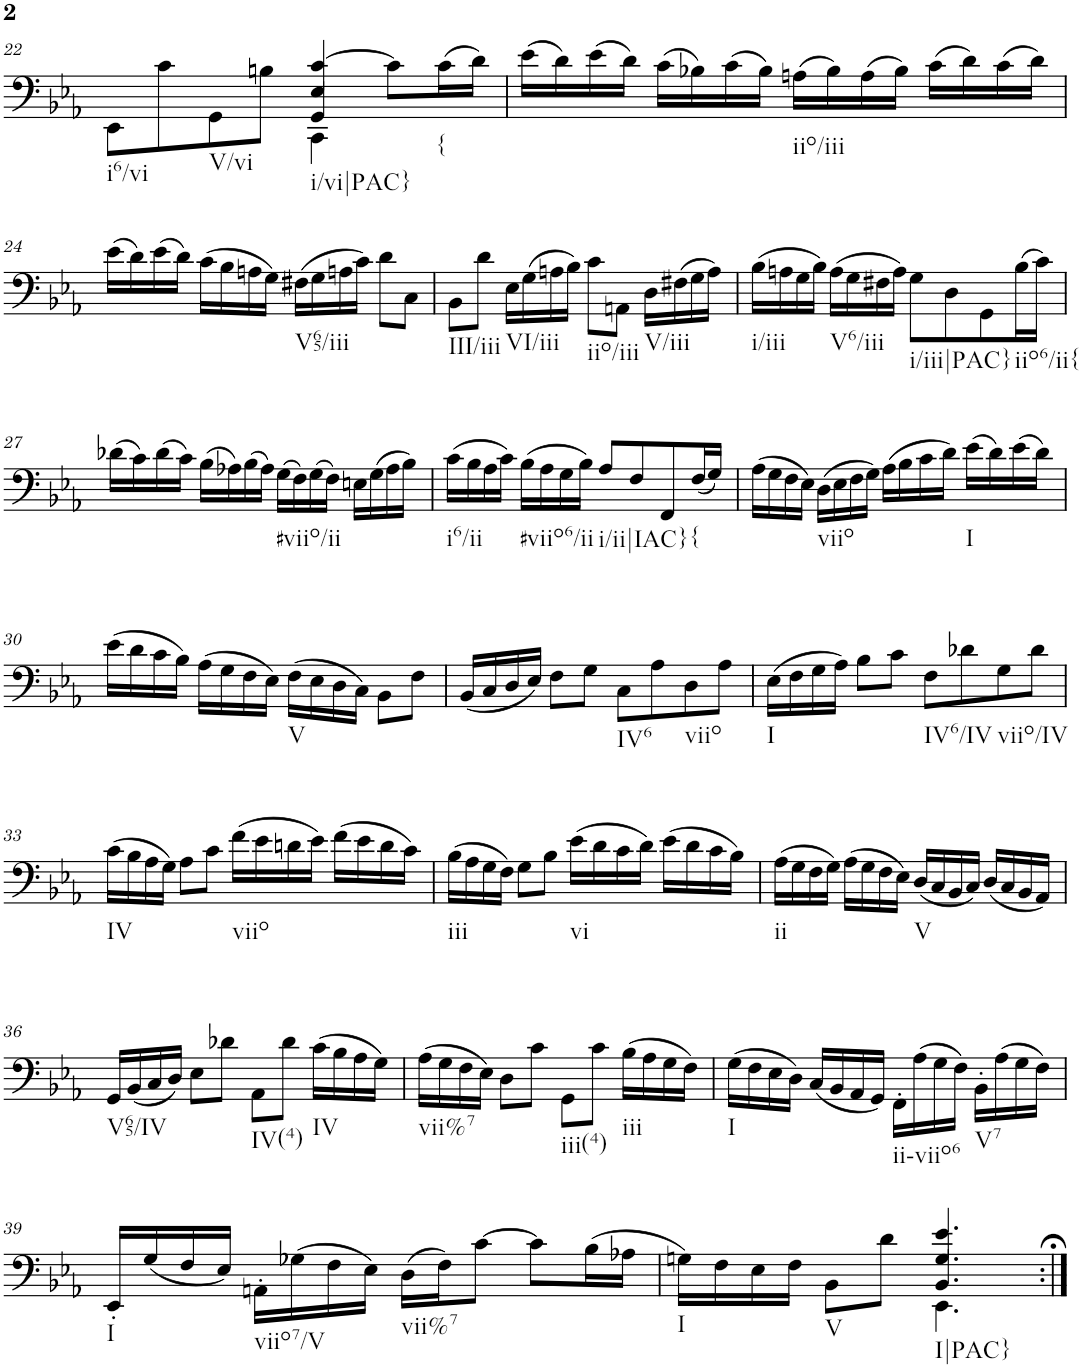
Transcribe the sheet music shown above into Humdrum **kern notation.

**kern
*part1
*staff1
*I"Piano
*I'Pno.
!!LO:PB:g=z
*clefF4
*k[b-e-a-]
*M2/2
*met(c|)
=22
*^
*	*^
*	*	*^
!LO:TX:b:t=i6/vi	!	!	!
8EE-\L	2ryy	2ryy	2ryy
8c\	.	.	.
!LO:TX:b:t=V/vi	!	!	!
8GG\	.	.	.
8Bn\J	.	.	.
!LO:TX:b:t=i/vi|PAC}	!	!	!
[4c/	4E-/	4GG/	4CC\
8c\L]	4ryy	4ryy	4ryy
!LO:TX:b:t={	!	!	!
(16c\L	.	.	.
16d\JJ)	.	.	.
*v	*v	*v	*v
=23
(16e-\LL
16d\)
(16e-\
16d\JJ)
(16c\LL
16B-X\)
(16c\
16B-\JJ)
!LO:TX:b:t=iio/iii
(16An\LL
16B-\)
(16A\
16B-\JJ)
(16c\LL
16d\)
(16c\
16d\JJ)
!!LO:LB:g=z
=24
(16e-\LL
16d\)
(16e-\
16d\JJ)
(16c\LL
16B-\
16An\
16G\JJ)
!LO:TX:b:t=V65/iii
(16F#X\LL
16G\
16An\
16c\JJ)
8d\L
8C\J
=25
!LO:TX:b:t=III/iii
8BB-\L
8d\J
!LO:TX:b:t=VI/iii
16E-\LL
(16G\
16An\
16B-\JJ)
!LO:TX:b:t=iio/iii
8c\L
8AAn\J
!LO:TX:b:t=V/iii
16D\LL
(16F#X\
16G\
16A\JJ)
=26
!LO:TX:b:t=i/iii
(16B-\LL
16An\
16G\
16B-\JJ)
!LO:TX:b:t=V6/iii
(16A\LL
16G\
16F#X\
16A\JJ)
!LO:TX:b:t=i/iii|PAC}
8G\L
8D\
8GG\
!LO:TX:b:t=iio6/ii{
(16B-\L
16c\JJ)
!!LO:LB:g=z
=27
(16d-X\LL
16c\)
(16d-\
16c\JJ)
(16B-\LL
16A-X\)
(16B-\
16A-\JJ)
!LO:TX:b:t=#viio/ii
(16G\LL
16F\)
(16G\
16F\JJ)
16En\LL
(16G\
16A-\
16B-\JJ)
=28
!LO:TX:b:t=i6/ii
(16c\LL
16B-\
16A-\
16c\JJ)
!LO:TX:b:t=#viio6/ii
(16B-\LL
16A-\
16G\
16B-\JJ)
!LO:TX:b:t=i/ii|IAC}
8A-/L
8F/
8FF/
!LO:TX:b:t={
(16F/L
16G/JJ)
=29
(16A-\LL
16G\
16F\
16E-\JJ)
!LO:TX:b:t=viio
(16D\LL
16E-\
16F\
16G\JJ)
(16A-\LL
16B-\
16c\
16d\JJ)
!LO:TX:b:t=I
(16e-\LL
16d\)
(16e-\
16d\JJ)
!!LO:LB:g=z
=30
(16e-\LL
16d\
16c\
16B-\JJ)
(16A-\LL
16G\
16F\
16E-\JJ)
!LO:TX:b:t=V
(16F\LL
16E-\
16D\
16C\JJ)
8BB-\L
8F\J
=31
(16BB-/LL
16C/
16D/
16E-/JJ)
8F\L
8G\J
!LO:TX:b:t=IV6
8C\L
8A-\
!LO:TX:b:t=viio
8D\
8A-\J
=32
!LO:TX:b:t=I
(16E-\LL
16F\
16G\
16A-\JJ)
8B-\L
8c\J
!LO:TX:b:t=IV6/IV
8F\L
8d-X\
!LO:TX:b:t=viio/IV
8G\
8d-\J
!!LO:LB:g=z
=33
!LO:TX:b:t=IV
(16c\LL
16B-\
16A-\
16G\JJ)
8A-\L
8c\J
!LO:TX:b:t=viio
(16f\LL
16e-\
16dn\
16e-\JJ)
(16f\LL
16e-\
16d\
16c\JJ)
=34
!LO:TX:b:t=iii
(16B-\LL
16A-\
16G\
16F\JJ)
8G\L
8B-\J
!LO:TX:b:t=vi
(16e-\LL
16d\
16c\
16d\JJ)
(16e-\LL
16d\
16c\
16B-\JJ)
=35
!LO:TX:b:t=ii
(16A-\LL
16G\
16F\
16G\JJ)
(16A-\LL
16G\
16F\
16E-\JJ)
!LO:TX:b:t=V
(16D/LL
16C/
16BB-/
16C/JJ)
(16D/LL
16C/
16BB-/
16AA-/JJ)
!!LO:LB:g=z
=36
!LO:TX:b:t=V65/IV
16GG/LL
(16BB-/
16C/
16D/JJ)
8E-\L
8d-X\J
!LO:TX:b:t=IV(4)
8AA-\L
8d-\J
!LO:TX:b:t=IV
(16c\LL
16B-\
16A-\
16G\JJ)
=37
!LO:TX:b:t=vii%7
(16A-\LL
16G\
16F\
16E-\JJ)
8D\L
8c\J
!LO:TX:b:t=iii(4)
8GG\L
8c\J
!LO:TX:b:t=iii
(16B-\LL
16A-\
16G\
16F\JJ)
=38
!LO:TX:b:t=I
(16G\LL
16F\
16E-\
16D\JJ)
(16C/LL
16BB-/
16AA-/
16GG/JJ)
!LO:TX:b:t=ii-viio6
16FF'\LL
(16A-\
16G\
16F\JJ)
!LO:TX:b:t=V7
16BB-'\LL
(16A-\
16G\
16F\JJ)
!!LO:LB:g=z
=39
!LO:TX:b:t=I
16EE-'/LL
(16G/
16F/
16E-/JJ)
!LO:TX:b:t=viio7/V
16AAn'\LL
(16G-X\
16F\
16E-\JJ)
!LO:TX:b:t=vii%7
(16D\LL
16F\J)
[8c\J
8c\L]
(16B-\L
16A-X\JJ
=40
*^
*	*^
*	*	*^
!LO:TX:b:t=I	!	!	!
16Gn\LL)	2ryy	2ryy	2ryy
16F\	.	.	.
16E-\	.	.	.
16F\JJ	.	.	.
!LO:TX:b:t=V	!	!	!
8BB-\L	.	.	.
8d\J	.	.	.
!LO:TX:b:t=I|PAC}	!	!	!
4.e-/	4.G/	4.BB-/	4.EE-\
*v	*v	*v	*v
=:|!
*-
